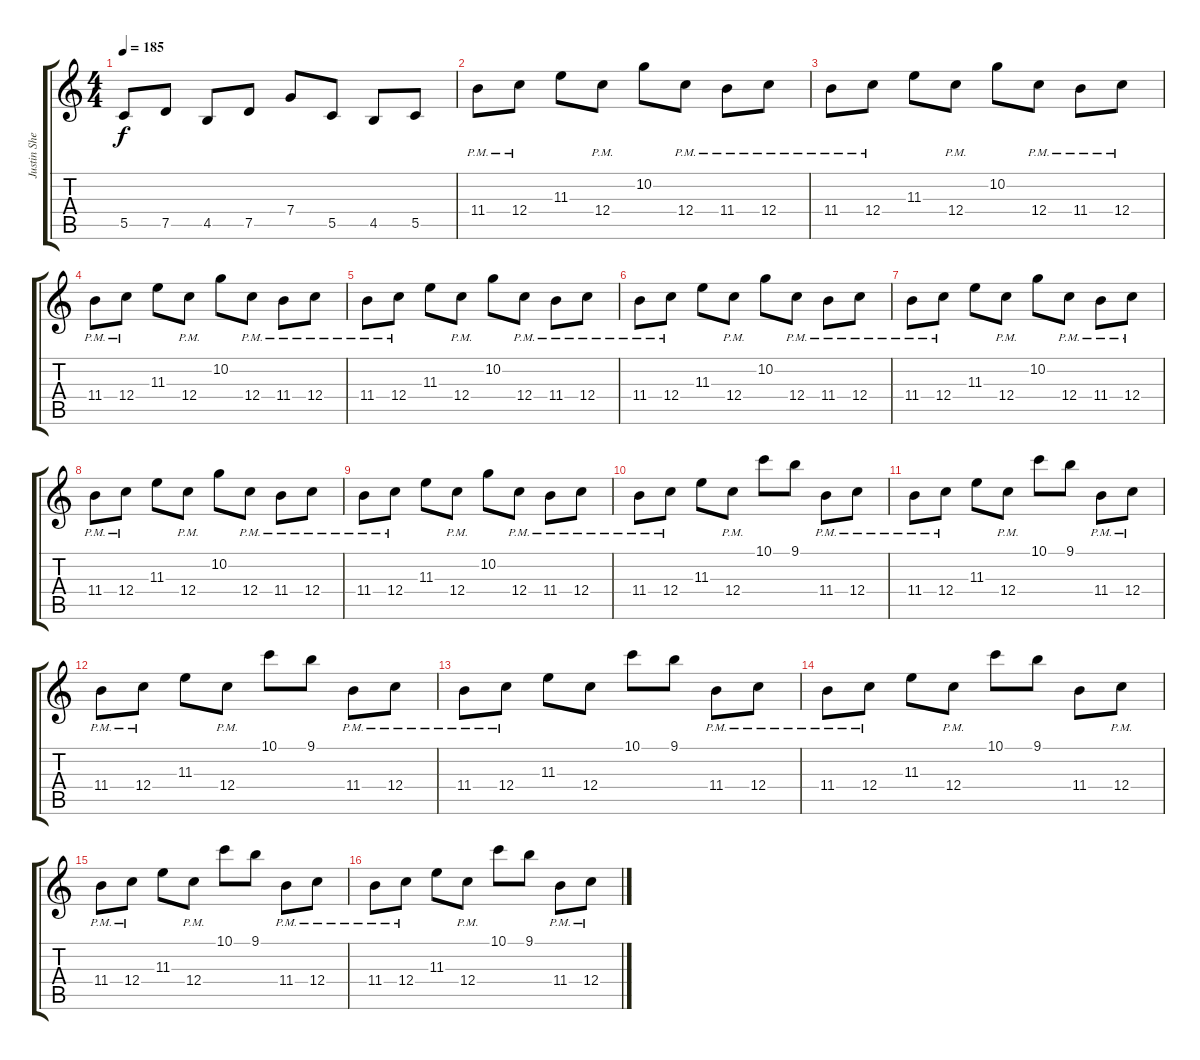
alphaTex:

\track ("Justin Shekoski" "Justin She") {instrument overdrivenguitar}
\staff {score tabs}
\tuning (D4 A3 F3 C3 G2 C2) {hide}
\ts (4 4)
\tempo 185
\clef g2
\ks c
5.5.8{dy f} 7.5.8 4.5.8 7.5.8 7.4.8 5.5.8 4.5.8 5.5.8 |
11.4{pm}.8 12.4{pm}.8 11.3.8 12.4{pm}.8 10.2.8 12.4{pm}.8 11.4{pm}.8 12.4{pm}.8 |
11.4{pm}.8 12.4{pm}.8 11.3.8 12.4{pm}.8 10.2.8 12.4{pm}.8 11.4{pm}.8 12.4{pm}.8 |
11.4{pm}.8 12.4{pm}.8 11.3.8 12.4{pm}.8 10.2.8 12.4{pm}.8 11.4{pm}.8 12.4{pm}.8 |
11.4{pm}.8 12.4{pm}.8 11.3.8 12.4{pm}.8 10.2.8 12.4{pm}.8 11.4{pm}.8 12.4{pm}.8 |
11.4{pm}.8 12.4{pm}.8 11.3.8 12.4{pm}.8 10.2.8 12.4{pm}.8 11.4{pm}.8 12.4{pm}.8 |
11.4{pm}.8 12.4{pm}.8 11.3.8 12.4{pm}.8 10.2.8 12.4{pm}.8 11.4{pm}.8 12.4{pm}.8 |
11.4{pm}.8 12.4{pm}.8 11.3.8 12.4{pm}.8 10.2.8 12.4{pm}.8 11.4{pm}.8 12.4{pm}.8 |
11.4{pm}.8 12.4{pm}.8 11.3.8 12.4{pm}.8 10.2.8 12.4{pm}.8 11.4{pm}.8 12.4{pm}.8 |
11.4{pm}.8 12.4{pm}.8 11.3.8 12.4{pm}.8 10.1.8 9.1.8 11.4{pm}.8 12.4{pm}.8 |
11.4{pm}.8 12.4{pm}.8 11.3.8 12.4{pm}.8 10.1.8 9.1.8 11.4{pm}.8 12.4{pm}.8 |
11.4{pm}.8 12.4{pm}.8 11.3.8 12.4{pm}.8 10.1.8 9.1.8 11.4{pm}.8 12.4{pm}.8 |
11.4{pm}.8 12.4{pm}.8 11.3.8 12.4.8 10.1.8 9.1.8 11.4{pm}.8 12.4{pm}.8 |
11.4{pm}.8 12.4{pm}.8 11.3.8 12.4{pm}.8 10.1.8 9.1.8 11.4.8 12.4{pm}.8 |
11.4{pm}.8 12.4{pm}.8 11.3.8 12.4{pm}.8 10.1.8 9.1.8 11.4{pm}.8 12.4{pm}.8 |
11.4{pm}.8 12.4{pm}.8 11.3.8 12.4{pm}.8 10.1.8 9.1.8 11.4{pm}.8 12.4{pm}.8
